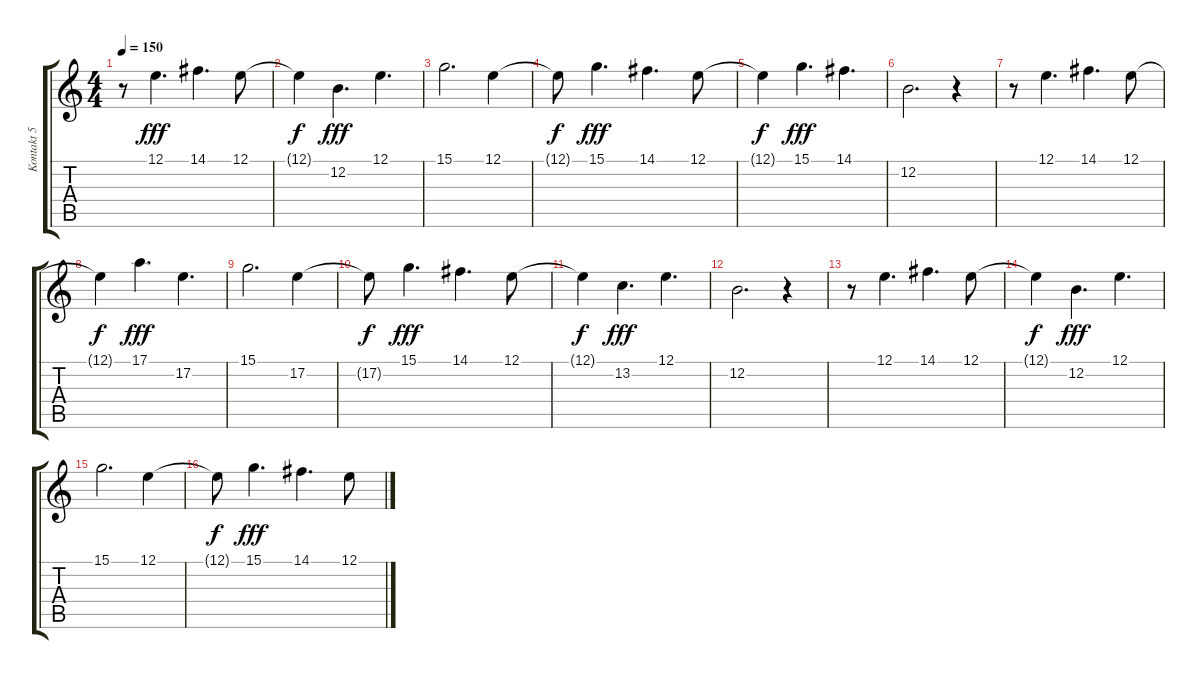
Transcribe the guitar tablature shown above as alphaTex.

\track ("Kontakt 5 #2 (MIDI)" "Kontakt 5 ") {instrument acousticgrandpiano}
\staff {score tabs}
\tuning (E4 B3 G3 D3 A2 E2) {hide}
\ts (4 4)
\tempo 150
\clef g2
\ks c
r.8{dy fff} 12.1.4{d} 14.1.4{d} 12.1.8 |
12.1{t}.4{dy f} 12.2.4{d dy fff} 12.1.4{d} |
15.1.2{d} 12.1.4 |
12.1{t}.8{dy f} 15.1.4{d dy fff} 14.1.4{d} 12.1.8 |
12.1{t}.4{dy f} 15.1.4{d dy fff} 14.1.4{d} |
12.2.2{d} r.4 |
r.8 12.1.4{d} 14.1.4{d} 12.1.8 |
12.1{t}.4{dy f} 17.1.4{d dy fff} 17.2.4{d} |
15.1.2{d} 17.2.4 |
17.2{t}.8{dy f} 15.1.4{d dy fff} 14.1.4{d} 12.1.8 |
12.1{t}.4{dy f} 13.2.4{d dy fff} 12.1.4{d} |
12.2.2{d} r.4 |
r.8 12.1.4{d} 14.1.4{d} 12.1.8 |
12.1{t}.4{dy f} 12.2.4{d dy fff} 12.1.4{d} |
15.1.2{d} 12.1.4 |
12.1{t}.8{dy f} 15.1.4{d dy fff} 14.1.4{d} 12.1.8
